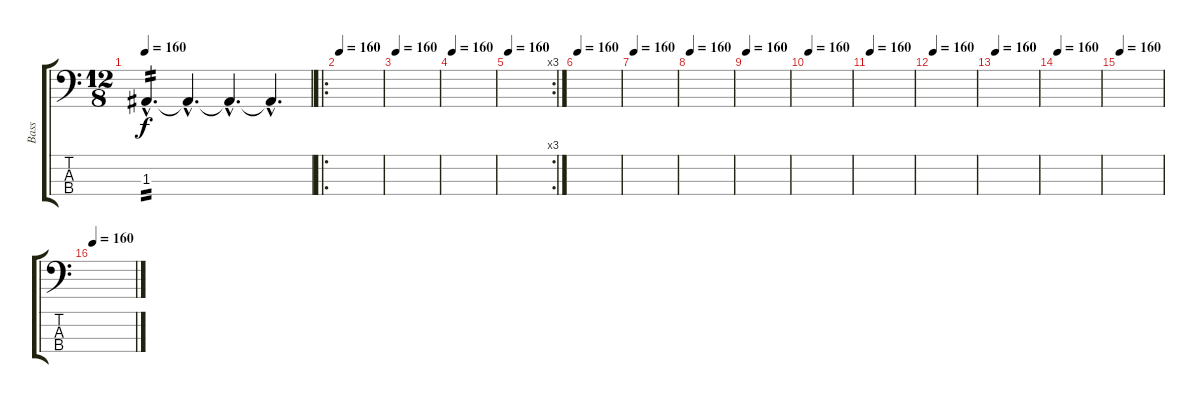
\track ("Bass" "Bass") {instrument electricbassfinger}
\staff {score tabs}
\tuning (G2 D2 A1 E1) {hide}
\ts (12 8)
\tempo 160
\clef f4
\ks c
1.3{hac}.4{d tp 2 dy f} 1.3{hac t}.4{d} 1.3{hac t}.4{d} 1.3{hac t}.4{d} |
\ro
\tempo 160
|
\tempo 160
|
\tempo 160
|
\rc 3
\tempo 160
|
\tempo 160
|
\tempo 160
|
\tempo 160
|
\tempo 160
|
\tempo 160
|
\tempo 160
|
\tempo 160
|
\tempo 160
|
\tempo 160
|
\tempo 160
|
\tempo 160
